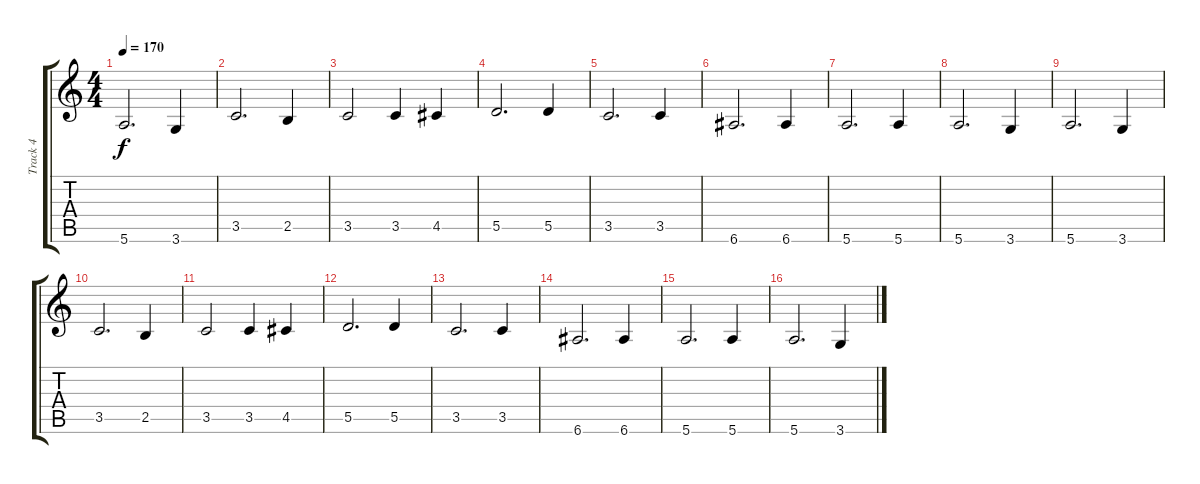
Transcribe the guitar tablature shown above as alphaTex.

\track ("Track 4" "Track 4") {instrument electricbassfinger}
\staff {score tabs}
\tuning (E4 B3 G3 D3 A2 E2) {hide}
\ts (4 4)
\tempo 170
\clef g2
\ks c
5.6.2{d dy f} 3.6.4 |
3.5.2{d} 2.5.4 |
3.5.2 3.5.4 4.5.4 |
5.5.2{d} 5.5.4 |
3.5.2{d} 3.5.4 |
6.6.2{d} 6.6.4 |
5.6.2{d} 5.6.4 |
5.6.2{d} 3.6.4 |
5.6.2{d} 3.6.4 |
3.5.2{d} 2.5.4 |
3.5.2 3.5.4 4.5.4 |
5.5.2{d} 5.5.4 |
3.5.2{d} 3.5.4 |
6.6.2{d} 6.6.4 |
5.6.2{d} 5.6.4 |
5.6.2{d} 3.6.4
